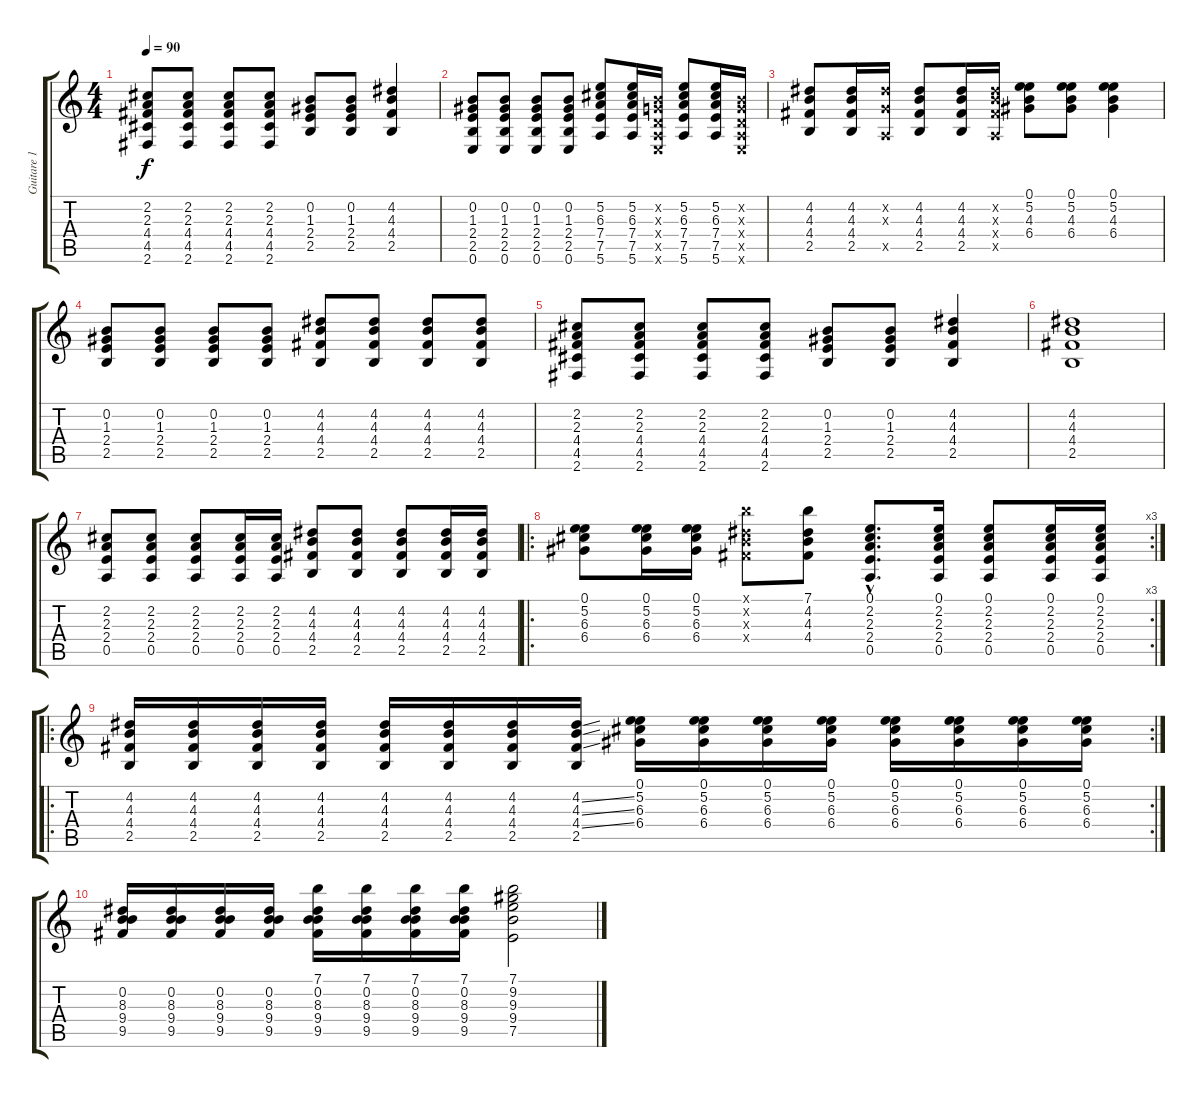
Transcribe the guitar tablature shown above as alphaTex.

\track ("Guitare 1" "Guitare 1") {instrument electricguitarjazz}
\staff {score tabs}
\tuning (E4 B3 G3 D3 A2 E2) {hide}
\ts (4 4)
\tempo 90
\clef g2
\ks c
(2.2 2.3 4.4 4.5 2.6).8{dy f} (2.2 2.3 4.4 4.5 2.6).8 (2.2 2.3 4.4 4.5 2.6).8 (2.2 2.3 4.4 4.5 2.6).8 (0.2 1.3 2.4 2.5).8 (0.2 1.3 2.4 2.5).8 (4.2 4.3 4.4 2.5).4 |
(0.2 1.3 2.4 2.5 0.6).8 (0.2 1.3 2.4 2.5 0.6).8 (0.2 1.3 2.4 2.5 0.6).8 (0.2 1.3 2.4 2.5 0.6).8 (5.2 6.3 7.4 7.5 5.6).8 (5.2 6.3 7.4 7.5 5.6).16 (0.2{x} 0.3{x} 0.4{x} 0.5{x} 0.6{x}).16 (5.2 6.3 7.4 7.5 5.6).8 (5.2 6.3 7.4 7.5 5.6).16 (0.2{x} 0.3{x} 0.4{x} 0.5{x} 0.6{x}).16 |
(4.2 4.3 4.4 2.5).8 (4.2 4.3 4.4 2.5).16 (4.2{x} 0.3{x} 0.5{x}).16 (4.2 4.3 4.4 2.5).8 (4.2 4.3 4.4 2.5).16 (4.2{x} 4.3{x} 4.4{x} 0.5{x}).16 (0.1 5.2 4.3 6.4).8 (0.1 5.2 4.3 6.4).8 (0.1 5.2 4.3 6.4).4 |
(0.2 1.3 2.4 2.5).8 (0.2 1.3 2.4 2.5).8 (0.2 1.3 2.4 2.5).8 (0.2 1.3 2.4 2.5).8 (4.2 4.3 4.4 2.5).8 (4.2 4.3 4.4 2.5).8 (4.2 4.3 4.4 2.5).8 (4.2 4.3 4.4 2.5).8 |
(2.2 2.3 4.4 4.5 2.6).8 (2.2 2.3 4.4 4.5 2.6).8 (2.2 2.3 4.4 4.5 2.6).8 (2.2 2.3 4.4 4.5 2.6).8 (0.2 1.3 2.4 2.5).8 (0.2 1.3 2.4 2.5).8 (4.2 4.3 4.4 2.5).4 |
(4.2 4.3 4.4 2.5).1 |
(2.2 2.3 2.4 0.5).8 (2.2 2.3 2.4 0.5).8 (2.2 2.3 2.4 0.5).8 (2.2 2.3 2.4 0.5).16 (2.2 2.3 2.4 0.5).16 (4.2 4.3 4.4 2.5).8 (4.2 4.3 4.4 2.5).8 (4.2 4.3 4.4 2.5).8 (4.2 4.3 4.4 2.5).16 (4.2 4.3 4.4 2.5).16 |
\ro
\rc 3
(0.1 5.2 6.3 6.4).8 (0.1 5.2 6.3 6.4).16 (0.1 5.2 6.3 6.4).16 (7.1{x} 4.2{x} 4.3{x} 4.4{x}).8 (7.1 4.2 4.3 4.4).8 (0.1{hac} 2.2{hac} 2.3{hac} 2.4{hac} 0.5{hac}).8{d} (0.1 2.2 2.3 2.4 0.5).16 (0.1 2.2 2.3 2.4 0.5).8 (0.1 2.2 2.3 2.4 0.5).16 (0.1 2.2 2.3 2.4 0.5).16 |
\ro
\rc 2
(4.2 4.3 4.4 2.5).16 (4.2 4.3 4.4 2.5).16 (4.2 4.3 4.4 2.5).16 (4.2 4.3 4.4 2.5).16 (4.2 4.3 4.4 2.5).16 (4.2 4.3 4.4 2.5).16 (4.2 4.3 4.4 2.5).16 (4.2{ss} 4.3{ss} 4.4{ss} 2.5).16 (0.1 5.2 6.3 6.4).16 (0.1 5.2 6.3 6.4).16 (0.1 5.2 6.3 6.4).16 (0.1 5.2 6.3 6.4).16 (0.1 5.2 6.3 6.4).16 (0.1 5.2 6.3 6.4).16 (0.1 5.2 6.3 6.4).16 (0.1 5.2 6.3 6.4).16 |
(0.2 8.3 9.4 9.5).16 (0.2 8.3 9.4 9.5).16 (0.2 8.3 9.4 9.5).16 (0.2 8.3 9.4 9.5).16 (7.1 0.2 8.3 9.4 9.5).16 (7.1 0.2 8.3 9.4 9.5).16 (7.1 0.2 8.3 9.4 9.5).16 (7.1 0.2 8.3 9.4 9.5).16 (7.1 9.2 9.3 9.4 7.5).2
